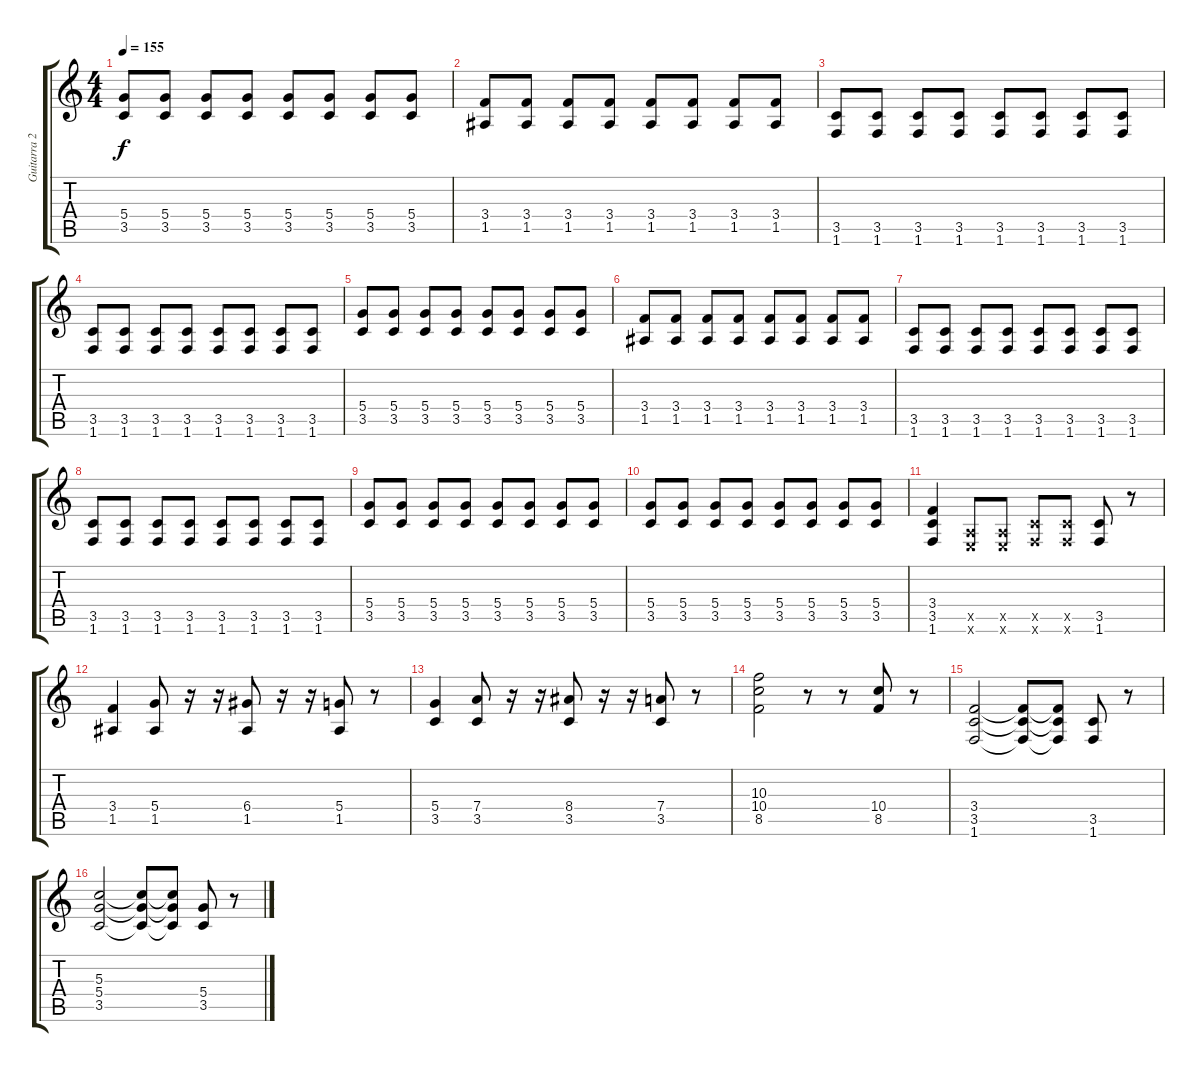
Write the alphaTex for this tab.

\track ("Guitarra 2 - Elio" "Guitarra 2") {instrument overdrivenguitar}
\staff {score tabs}
\tuning (E4 B3 G3 D3 A2 E2) {hide}
\ts (4 4)
\tempo 155
\clef g2
\ks c
(5.4 3.5).8{dy f} (5.4 3.5).8 (5.4 3.5).8 (5.4 3.5).8 (5.4 3.5).8 (5.4 3.5).8 (5.4 3.5).8 (5.4 3.5).8 |
(3.4 1.5).8 (3.4 1.5).8 (3.4 1.5).8 (3.4 1.5).8 (3.4 1.5).8 (3.4 1.5).8 (3.4 1.5).8 (3.4 1.5).8 |
(3.5 1.6).8 (3.5 1.6).8 (3.5 1.6).8 (3.5 1.6).8 (3.5 1.6).8 (3.5 1.6).8 (3.5 1.6).8 (3.5 1.6).8 |
(3.5 1.6).8 (3.5 1.6).8 (3.5 1.6).8 (3.5 1.6).8 (3.5 1.6).8 (3.5 1.6).8 (3.5 1.6).8 (3.5 1.6).8 |
(5.4 3.5).8 (5.4 3.5).8 (5.4 3.5).8 (5.4 3.5).8 (5.4 3.5).8 (5.4 3.5).8 (5.4 3.5).8 (5.4 3.5).8 |
(3.4 1.5).8 (3.4 1.5).8 (3.4 1.5).8 (3.4 1.5).8 (3.4 1.5).8 (3.4 1.5).8 (3.4 1.5).8 (3.4 1.5).8 |
(3.5 1.6).8 (3.5 1.6).8 (3.5 1.6).8 (3.5 1.6).8 (3.5 1.6).8 (3.5 1.6).8 (3.5 1.6).8 (3.5 1.6).8 |
(3.5 1.6).8 (3.5 1.6).8 (3.5 1.6).8 (3.5 1.6).8 (3.5 1.6).8 (3.5 1.6).8 (3.5 1.6).8 (3.5 1.6).8 |
(5.4 3.5).8 (5.4 3.5).8 (5.4 3.5).8 (5.4 3.5).8 (5.4 3.5).8 (5.4 3.5).8 (5.4 3.5).8 (5.4 3.5).8 |
(5.4 3.5).8 (5.4 3.5).8 (5.4 3.5).8 (5.4 3.5).8 (5.4 3.5).8 (5.4 3.5).8 (5.4 3.5).8 (5.4 3.5).8 |
(3.4 3.5 1.6).4 (0.5{x} 0.6{x}).8 (0.5{x} 0.6{x}).8 (3.5{x} 1.6{x}).8 (3.5{x} 1.6{x}).8 (3.5 1.6).8 r.8 |
(3.4 1.5).4 (5.4 1.5).8 r.16 r.16 (6.4 1.5).8 r.16 r.16 (5.4 1.5).8 r.8 |
(5.4 3.5).4 (7.4 3.5).8 r.16 r.16 (8.4 3.5).8 r.16 r.16 (7.4 3.5).8 r.8 |
(10.3 10.4 8.5).2 r.8 r.8 (10.4 8.5).8 r.8 |
(3.4 3.5 1.6).2 (3.4{t} 3.5{t} 1.6{t}).8 (3.4{t} 3.5{t} 1.6{t}).8 (3.5 1.6).8 r.8 |
(5.3 5.4 3.5).2 (5.3{t} 5.4{t} 3.5{t}).8 (5.3{t} 5.4{t} 3.5{t}).8 (5.4 3.5).8 r.8
